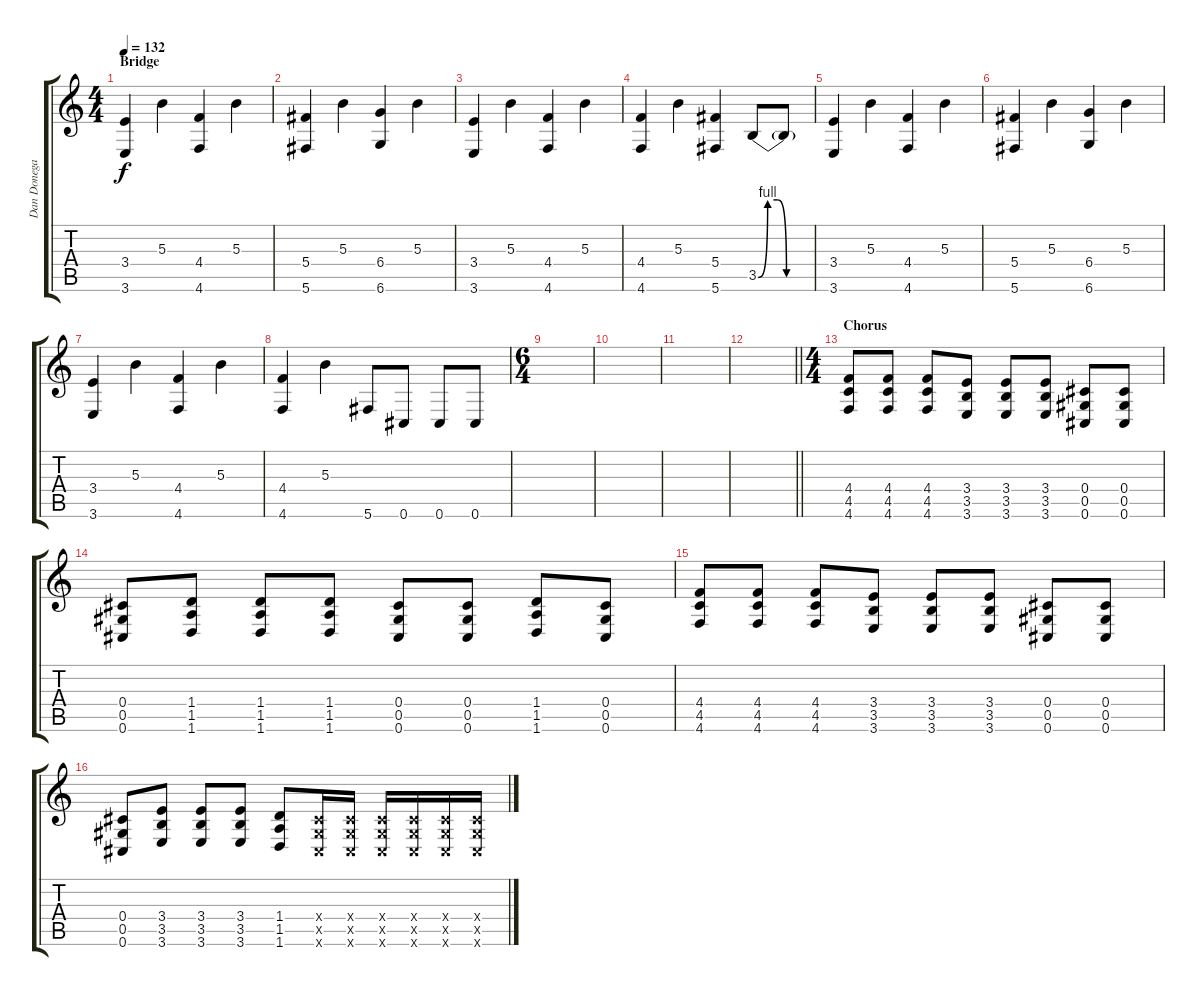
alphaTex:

\track ("Dan Donegan" "Dan Donega") {instrument distortionguitar}
\staff {score tabs}
\tuning (Eb4 Bb3 Gb3 Db3 Ab2 Db2) {hide}
\ts (4 4)
\section ("" "Bridge")
\tempo 132
\clef g2
\ks c
(3.4 3.6).4{dy f} 5.3.4 (4.4 4.6).4 5.3.4 |
(5.4 5.6).4 5.3.4 (6.4 6.6).4 5.3.4 |
(3.4 3.6).4 5.3.4 (4.4 4.6).4 5.3.4 |
(4.4 4.6).4 5.3.4 (5.4 5.6).4 3.5{be (custom 0 0 10 4 20 4 30 0 60 0)}.8 3.5{t}.8 |
(3.4 3.6).4 5.3.4 (4.4 4.6).4 5.3.4 |
(5.4 5.6).4 5.3.4 (6.4 6.6).4 5.3.4 |
(3.4 3.6).4 5.3.4 (4.4 4.6).4 5.3.4 |
(4.4 4.6).4 5.3.4 5.6.8 0.6.8 0.6.8 0.6.8 |
\ts (6 4)
|
|
|
\barLineRight lightlight
|
\ts (4 4)
\section ("" "Chorus")
(4.4 4.5 4.6).8 (4.4 4.5 4.6).8 (4.4 4.5 4.6).8 (3.4 3.5 3.6).8 (3.4 3.5 3.6).8 (3.4 3.5 3.6).8 (0.4 0.5 0.6).8 (0.4 0.5 0.6).8 |
(0.4 0.5 0.6).8 (1.4 1.5 1.6).8 (1.4 1.5 1.6).8 (1.4 1.5 1.6).8 (0.4 0.5 0.6).8 (0.4 0.5 0.6).8 (1.4 1.5 1.6).8 (0.4 0.5 0.6).8 |
(4.4 4.5 4.6).8 (4.4 4.5 4.6).8 (4.4 4.5 4.6).8 (3.4 3.5 3.6).8 (3.4 3.5 3.6).8 (3.4 3.5 3.6).8 (0.4 0.5 0.6).8 (0.4 0.5 0.6).8 |
(0.4 0.5 0.6).8 (3.4 3.5 3.6).8 (3.4 3.5 3.6).8 (3.4 3.5 3.6).8 (1.4 1.5 1.6).8 (0.4{x} 0.5{x} 0.6{x}).16 (0.4{x} 0.5{x} 0.6{x}).16 (0.4{x} 0.5{x} 0.6{x}).16 (0.4{x} 0.5{x} 0.6{x}).16 (0.4{x} 0.5{x} 0.6{x}).16 (0.4{x} 0.5{x} 0.6{x}).16
